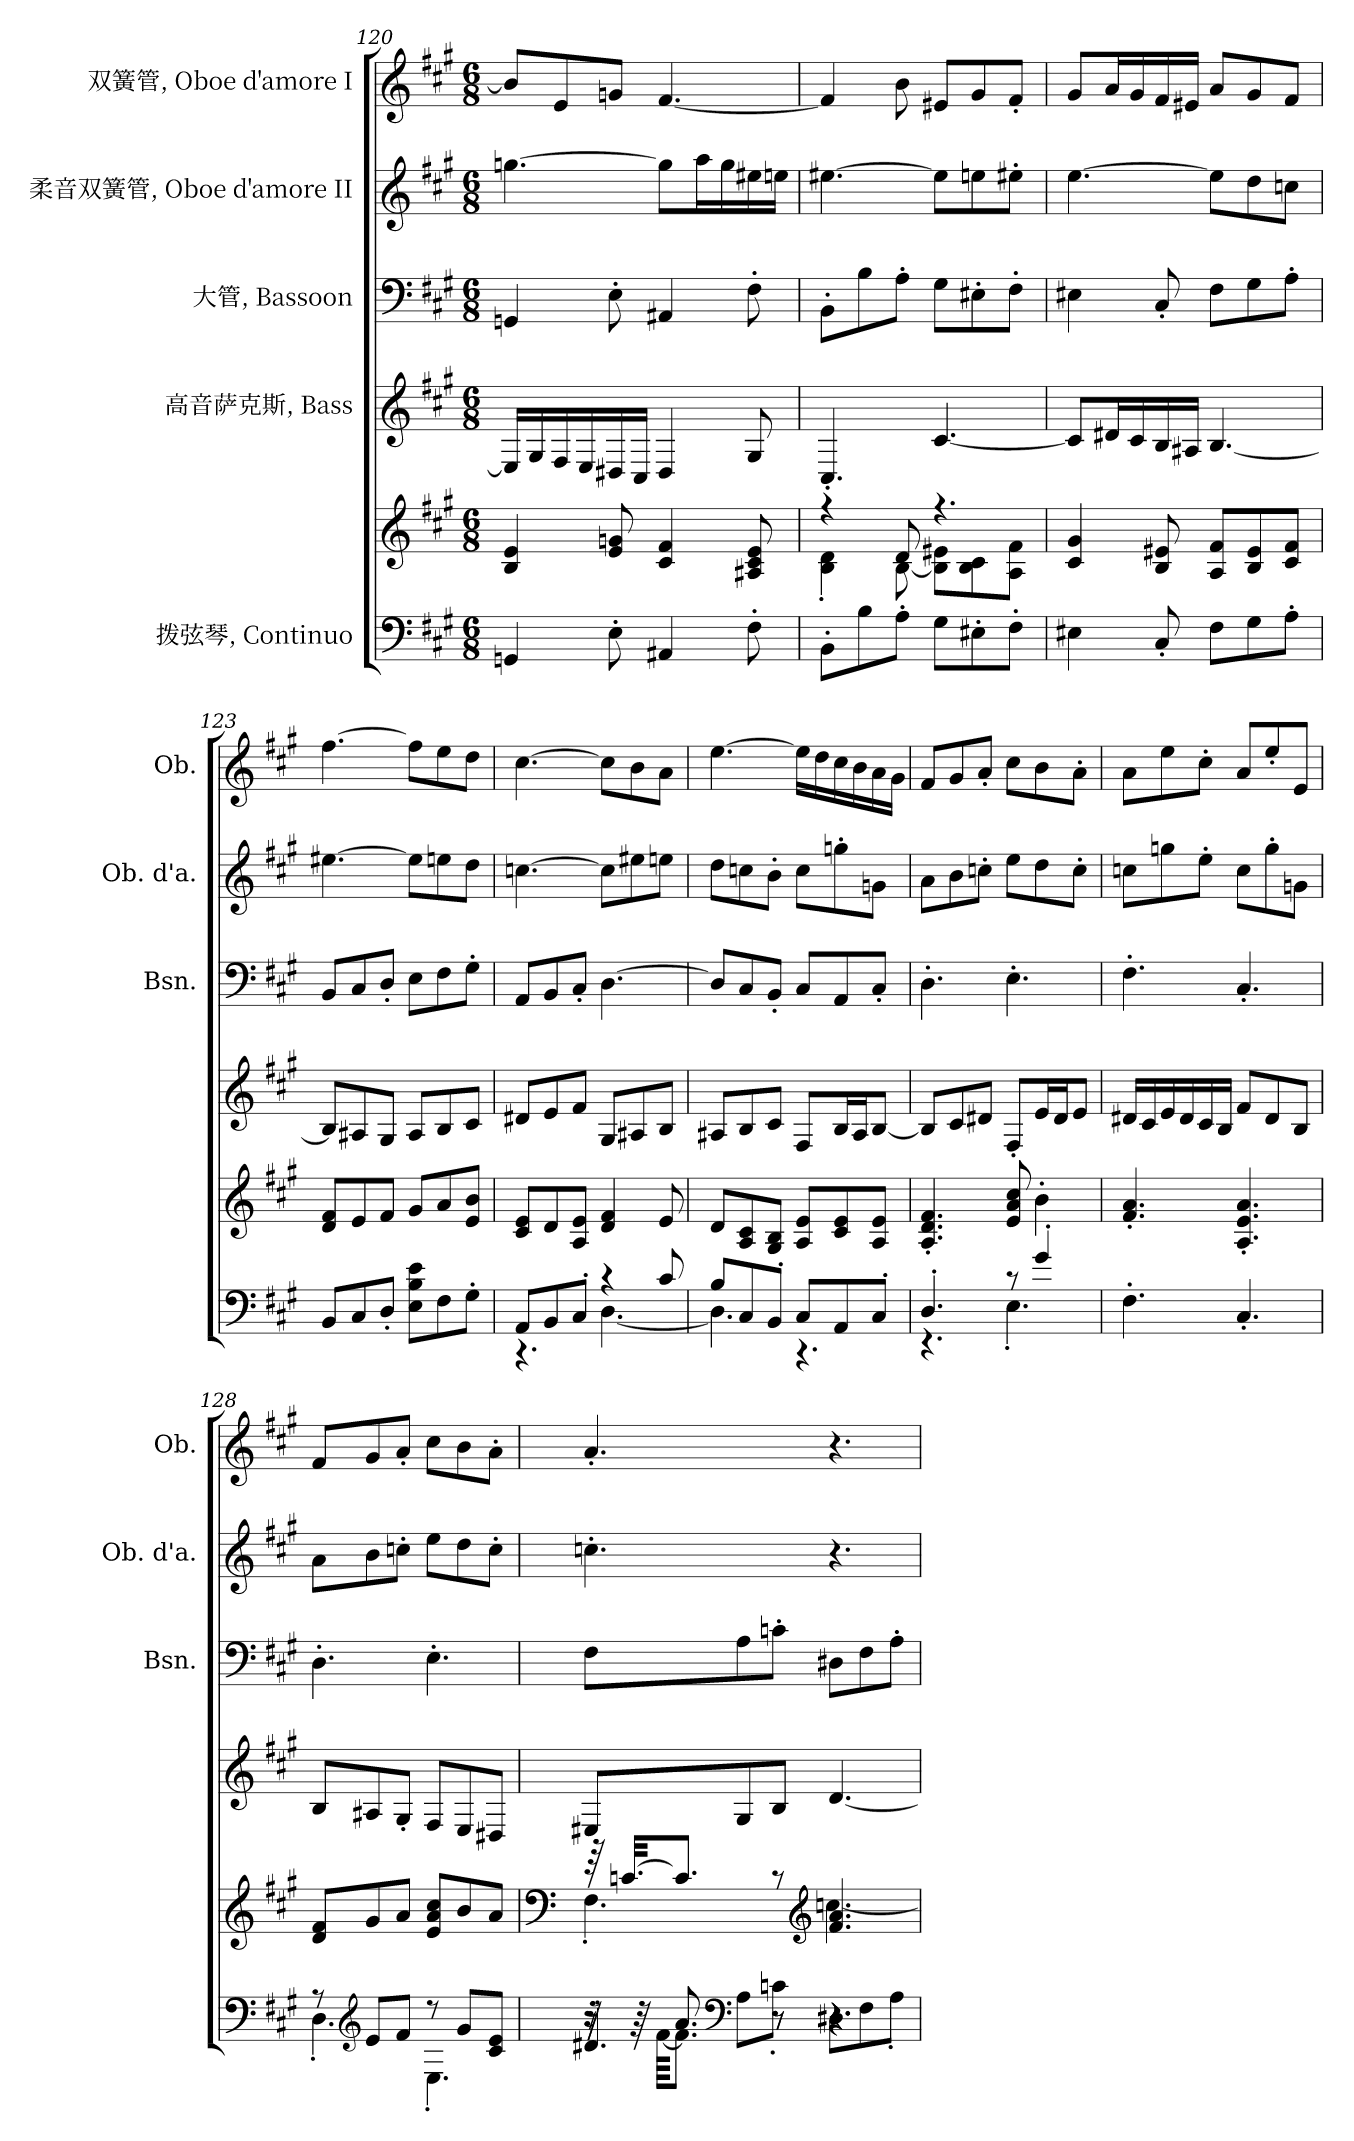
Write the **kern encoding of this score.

**kern	**kern	**kern	**kern	**kern	**kern
*part5	*part5	*part4	*part3	*part2	*part1
*staff6	*staff5	*staff4	*staff3	*staff2	*staff1
*I"拨弦琴, Continuo	*	*I"高音萨克斯, Bass	*I"大管, Bassoon	*I"柔音双簧管, Oboe d'amore II	*I"双簧管, Oboe d'amore I
*	*	*	*I'Bsn.	*I'Ob. d'a.	*I'Ob.
*clefF4	*clefG2	*clefG2	*clefF4	*clefG2	*clefG2
*	*	*ITrd1c2	*	*ITrd2c3	*
*k[f#c#g#]	*k[f#c#g#]	*k[f#]	*k[f#c#g#]	*k[f#c#g#d#a#e#]	*k[f#c#g#]
*M6/8	*M6/8	*M6/8	*M6/8	*M6/8	*M6/8
=120	=120	=120	=120	=120	=120
4GGn/	4B/ 4e/	16D/LL]	4GGn/	[4.een\	8b/L]
.	.	16F#/	.	.	.
.	.	16E/	.	.	8e/
.	.	16D/	.	.	.
8E'\	8e/ 8gn/	16C#X/	8E'\	.	8gn/J
.	.	16BB/JJ	.	.	.
4AA#X/	4c#/ 4f#/	4C#/	4AA#X/	8ee\L]	[4.f#/
.	.	.	.	16ff#\L	.
.	.	.	.	16ee\	.
8F#'\	8A#X/ 8c#/ 8e/	8F#/	8F#'\	16cc##X\	.
.	.	.	.	16cc#X\JJ	.
!!LO:LB:g=z
=121	=121	=121	=121	=121	=121
*	*^	*	*	*	*
8BB'\L	4r	4B\' 4d\'	4.BB'/	8BB'\L	[4.cc##X\	4f#/]
8B\	.	.	.	8B\	.	.
8A'\J	8d/	[8B\	.	8A'\J	.	8b\
8G#\L	4.r	8B\] 8e#X\L	[4.B/	8G#\L	8cc##\L]	8e#X/L
8E#X'\	.	8B\ 8c#\	.	8E#X'\	8cc#X\	8g#/
8F#'\J	.	8A\ 8f#\J	.	8F#'\J	8cc##X'\J	8f#'/J
*	*v	*v	*	*	*	*
=122	=122	=122	=122	=122	=122
4E#X\	4c#/ 4g#/	8B/L]	4E#X\	[4.cc#\	8g#/L
.	.	16c#X/L	.	.	16a/L
.	.	16B/	.	.	16g#/
8C#'/	8B/ 8e#X/	16A/	8C#'/	.	16f#/
.	.	16G#X/JJ	.	.	16e#X/JJ
8F#\L	8A/ 8f#/L	[4.A/	8F#\L	8cc#\L]	8a/L
8G#\	8B/ 8e#/	.	8G#\	8b\	8g#/
8A'\J	8c#/ 8f#/J	.	8A'\J	8an\J	8f#/J
=123	=123	=123	=123	=123	=123
8BB/L	8d/ 8f#/L	8A/L]	8BB/L	[4.cc##X\	[4.ff#\
8C#/	8e/	8G#X/	8C#/	.	.
8D'/J	8f#/J	8F#/J	8D'/J	.	.
8E\ 8B\ 8e\L	8g#/L	8G#/L	8E\L	8cc##\L]	8ff#\L]
8F#\	8a/	8A/	8F#\	8cc#X\	8ee\
8G#'\J	8e/ 8b/J	8B/J	8G#'\J	8b\J	8dd\J
!!LO:PB:g=z
=124	=124	=124	=124	=124	=124
*^	*	*	*	*	*
8AA/L	4.r	8c#/ 8e/L	8c#X/L	8AA/L	[4.an\	[4.cc#\
8BB/	.	8d/	8d/	8BB/	.	.
8C#'/J	.	8A/ 8e/J	8e/J	8C#'/J	.	.
4r	[4.D\	4d/ 4f#/	8F#/L	[4.D\	8a\L]	8cc#\L]
.	.	.	8G#X/	.	8cc##X\	8b\
8c#/	.	8e/	8A/J	.	8cc#X\J	8a\J
=125	=125	=125	=125	=125	=125	=125
8B/L	4.D\]	8d/L	8G#X/L	8D/L]	8b\L	[4.ee\
8C#/	.	8A/ 8c#/	8A/	8C#/	8an\	.
8BB'/J	.	8G#/ 8B/J	8B/J	8BB'/J	8g#'\J	.
8C#/L	4.r	8A/ 8e/L	8E/L	8C#/L	8a\L	16ee\LL]
.	.	.	.	.	.	16dd\
8AA/	.	8c#/ 8e/	16A/L	8AA/	8een'\	16cc#\
.	.	.	16G#/J	.	.	16b\
8C#'/J	.	8A/ 8e/J	[8A/J	8C#'/J	8en\J	16a\
.	.	.	.	.	.	16g#\JJ
=126	=126	=126	=126	=126	=126	=126
4.D'/	4.r	4.A/' 4.d/' 4.f#/'	8A/L]	4.D'\	8f#\L	8f#/L
.	.	.	8B/	.	8g#\	8g#/
.	.	.	8c#X/J	.	8an'\J	8a'/J
8r	4.E'\	8e/ 8a/ 8cc#/	8E'/L	4.E'\	8cc#\L	8cc#\L
4g#'/	.	4b'\	16d/L	.	8b\	8b\
.	.	.	16c#/J	.	.	.
.	.	.	8d/J	.	8a'\J	8a'\J
*v	*v	*	*	*	*	*
!!LO:LB:g=z
=127	=127	=127	=127	=127	=127
4.F#'\	4.f#/' 4.a/'	16c#X/LL	4.F#'\	8an\L	8a\L
.	.	16B/	.	.	.
.	.	16d/	.	8een\	8ee\
.	.	16c#/	.	.	.
.	.	16B/	.	8cc#'\J	8cc#'\J
.	.	16A/JJ	.	.	.
4.C#'/	4.A/' 4.e/' 4.a/'	8e/L	4.C#'/	8a\L	8a/L
.	.	8c#/	.	8ee'\	8ee'/
.	.	8A/J	.	8en\J	8e/J
=128	=128	=128	=128	=128	=128
*^	*	*	*	*	*
8r	4.D'\	8d/ 8f#/L	8A/L	4.D'\	8f#\L	8f#/L
*clefG2	*	*	*	*	*	*
8e/L	.	8g#/	8G#X/	.	8g#\	8g#/
8f#/J	.	8a/J	8F#'/J	.	8an'\J	8a'/J
8r	4.E'\	8e/ 8a/ 8cc#/L	8E/L	4.E'\	8cc#\L	8cc#\L
8g#/L	.	8b/	8D/	.	8b\	8b\
8c#/ 8e/J	.	8a/J	8C#X/J	.	8a'\J	8a'\J
*v	*v	*	*	*	*	*
!!LO:PB:g=z
=129	=129	=129	=129	=129	=129
*	*clefF4	*	*	*	*
*^	*^	*	*	*	*
*	*^	*	*	*	*	*	*
*	*	*^	*	*	*	*	*	*
16r	32r	4.d#X'/	8r	64r	4.F#'\	8D#X/L	8F#\L	4.an'\	4.a'/
.	.	.	.	[32.cn/KKL	.	.	.	.	.
.	64r	.	.	.	.	.	.	.	.
.	[64f#\KKKL	.	.	.	.	.	.	.	.
8.a/	8.f#\J]	.	.	8.c/J]	.	.	.	.	.
*clefF4	*	*	*	*	*	*	*	*	*
.	.	.	8A\L	.	.	8F#/	8A\	.	.
8r	8r	.	8cn'\J	8r	.	8A/J	8cn'\J	.	.
*	*	*	*	*clefG2	*	*	*	*	*
4.r	4.r	4.r	8D#X\L	4.f#/ 4.a/	[4.ccn\	[4.c/	8D#X\L	4.r	4.r
.	.	.	8F#\	.	.	.	8F#\	.	.
.	.	.	8A'\J	.	.	.	8A'\J	.	.
*v	*v	*v	*v	*	*	*	*	*	*
*	*v	*v	*	*	*	*
=	=	=	=	=	=
*-	*-	*-	*-	*-	*-
